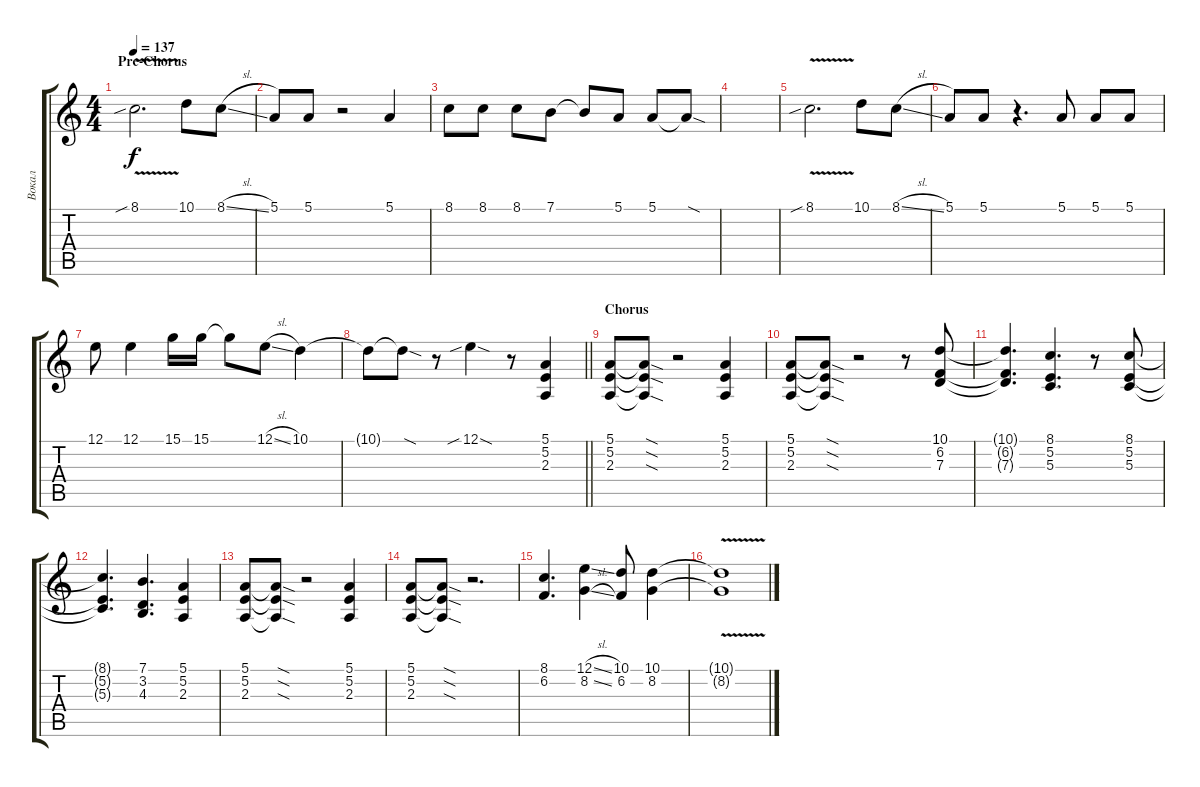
\track ("Вокал" "Вокал") {instrument trumpet}
\staff {score tabs}
\tuning (E4 B3 G3 D3 A2 E2) {hide}
\ts (4 4)
\section ("" "Pre-Chorus")
\tempo 137
\clef g2
\ks aminor
8.1{v sib}.2{d dy f} 10.1.8 8.1{sl}.8 |
5.1.8 5.1.8 r.2 5.1.4 |
8.1.8 8.1.8 8.1.8 7.1.8 7.1{t}.8 5.1.8 5.1.8 5.1{sod t}.8 |
|
8.1{v sib}.2{d} 10.1.8 8.1{sl}.8 |
5.1.8 5.1.8 r.4{d} 5.1.8 5.1.8 5.1.8 |
12.1.8 12.1.4 15.1.16 15.1.16 15.1{t}.8 12.1{sl}.8 10.1.4 |
\barLineRight lightlight
10.1{t}.8 10.1{sod t}.8 r.8 12.1{sib sod}.4 r.8 (5.1 5.2 2.3).4 |
\section ("" "Chorus")
(5.1 5.2 2.3).8 (5.1{sod t} 5.2{sod t} 2.3{sod t}).8 r.2 (5.1 5.2 2.3).4 |
(5.1 5.2 2.3).8 (5.1{sod t} 5.2{sod t} 2.3{sod t}).8 r.2 r.8 (10.1 6.2 7.3).8 |
(10.1{t} 6.2{t} 7.3{t}).4{d} (8.1 5.2 5.3).4{d} r.8 (8.1 5.2 5.3).8 |
(8.1{t} 5.2{t} 5.3{t}).4{d} (7.1 3.2 4.3).4{d} (5.1 5.2 2.3).4 |
(5.1 5.2 2.3).8 (5.1{sod t} 5.2{sod t} 2.3{sod t}).8 r.2 (5.1 5.2 2.3).4 |
(5.1 5.2 2.3).8 (5.1{sod t} 5.2{sod t} 2.3{sod t}).8 r.2{d} |
(8.1 6.2).4{d} (12.1{sl} 8.2{sl}).4 (10.1 6.2).8 (10.1 8.2).4 |
(10.1{v t} 8.2{t}).1
